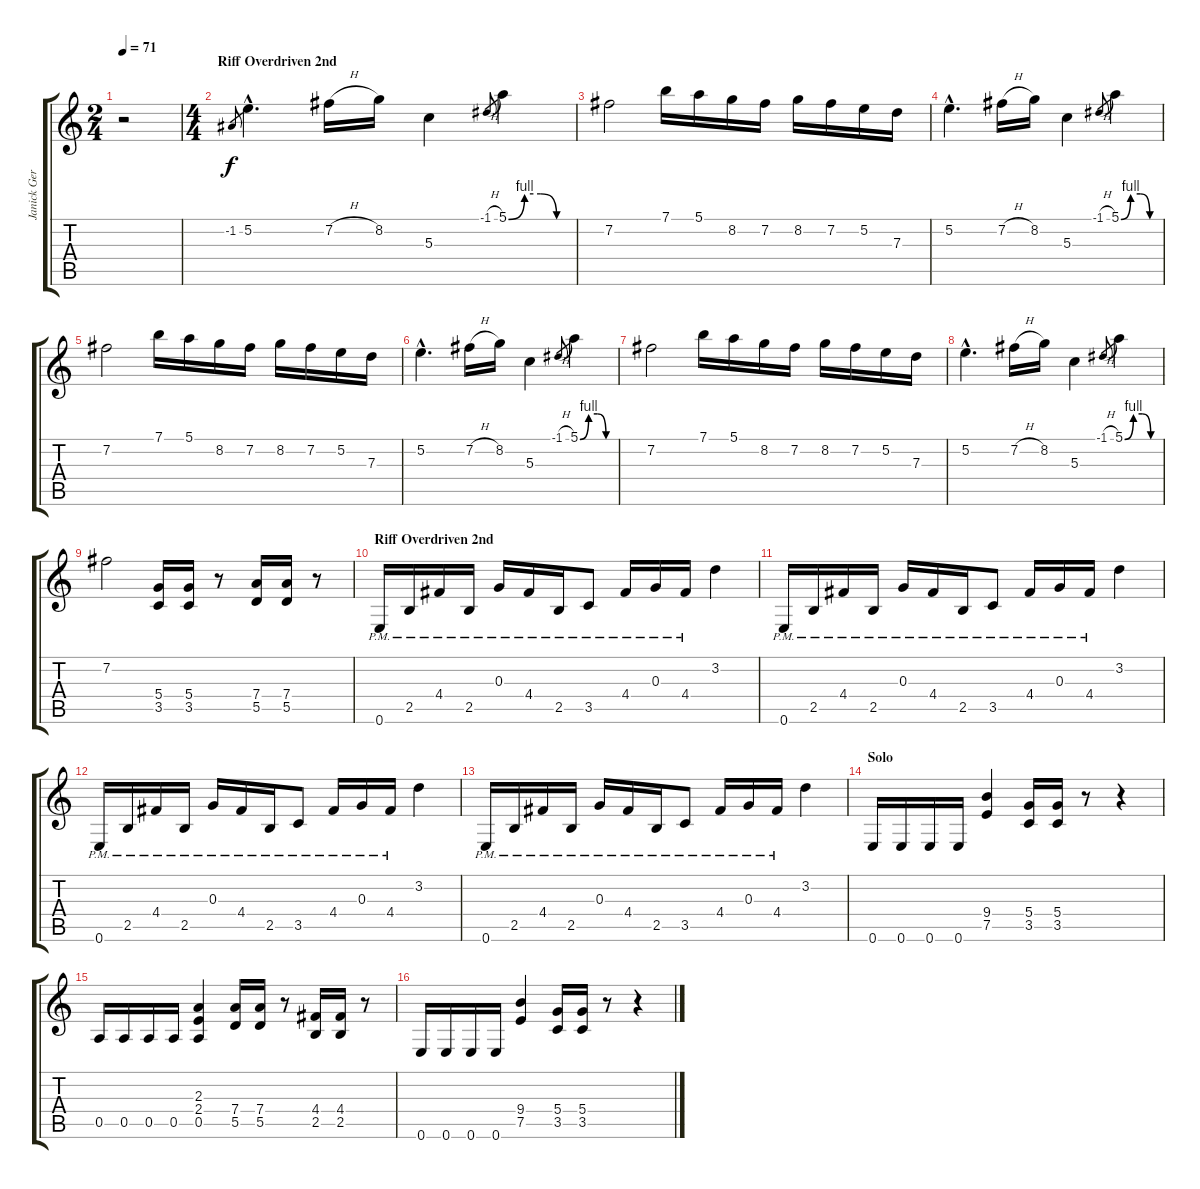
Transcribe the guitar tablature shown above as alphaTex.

\track ("Janick Gers (rhythm)" "Janick Ger") {instrument distortionguitar}
\staff {score tabs}
\tuning (E4 B3 G3 D3 A2 E2) {hide}
\ts (2 4)
\tempo 71
\clef g2
\ks c
r.2{dy f} |
\ts (4 4)
\section ("" "Riff Overdriven 2nd")
-1.2.8{gr} 5.2{hac}.4{d instrument overdrivenguitar} 7.2{h}.16 8.2.16 5.3.4 -1.1{h}.8{gr} 5.1{be (custom 0 0 15 4 30 4 45 0 60 0)}.4 |
7.2.2 7.1.16 5.1.16 8.2.16 7.2.16 8.2.16 7.2.16 5.2.16 7.3.16 |
5.2{hac}.4{d} 7.2{h}.16 8.2.16 5.3.4 -1.1{h}.8{gr} 5.1{be (custom 0 0 15 4 30 4 45 0 60 0)}.4 |
7.2.2 7.1.16 5.1.16 8.2.16 7.2.16 8.2.16 7.2.16 5.2.16 7.3.16 |
5.2{hac}.4{d} 7.2{h}.16 8.2.16 5.3.4 -1.1{h}.8{gr} 5.1{be (custom 0 0 15 4 30 4 45 0 60 0)}.4 |
7.2.2 7.1.16 5.1.16 8.2.16 7.2.16 8.2.16 7.2.16 5.2.16 7.3.16 |
5.2{hac}.4{d} 7.2{h}.16 8.2.16 5.3.4 -1.1{h}.8{gr} 5.1{be (custom 0 0 15 4 30 4 45 0 60 0)}.4 |
7.2.2 (5.4 3.5).16{instrument distortionguitar} (5.4 3.5).16 r.8 (7.4 5.5).16 (7.4 5.5).16 r.8 |
\section ("" "Riff Overdriven 2nd")
0.6{pm}.16 2.5{pm}.16 4.4{pm}.16 2.5{pm}.16 0.3{pm}.16 4.4{pm}.16 2.5{pm}.16 3.5{pm}.8 4.4{pm}.16 0.3{pm}.16 4.4{pm}.16 3.2.4 |
0.6{pm}.16 2.5{pm}.16 4.4{pm}.16 2.5{pm}.16 0.3{pm}.16 4.4{pm}.16 2.5{pm}.16 3.5{pm}.8 4.4{pm}.16 0.3{pm}.16 4.4{pm}.16 3.2.4 |
0.6{pm}.16 2.5{pm}.16 4.4{pm}.16 2.5{pm}.16 0.3{pm}.16 4.4{pm}.16 2.5{pm}.16 3.5{pm}.8 4.4{pm}.16 0.3{pm}.16 4.4{pm}.16 3.2.4 |
0.6{pm}.16 2.5{pm}.16 4.4{pm}.16 2.5{pm}.16 0.3{pm}.16 4.4{pm}.16 2.5{pm}.16 3.5{pm}.8 4.4{pm}.16 0.3{pm}.16 4.4{pm}.16 3.2.4 |
\section ("" "Solo")
0.6.16 0.6.16 0.6.16 0.6.16 (9.4 7.5).4 (5.4 3.5).16 (5.4 3.5).16 r.8 r.4 |
0.5.16 0.5.16 0.5.16 0.5.16 (2.3 2.4 0.5).4 (7.4 5.5).16 (7.4 5.5).16 r.8 (4.4 2.5).16 (4.4 2.5).16 r.8 |
0.6.16 0.6.16 0.6.16 0.6.16 (9.4 7.5).4 (5.4 3.5).16 (5.4 3.5).16 r.8 r.4
